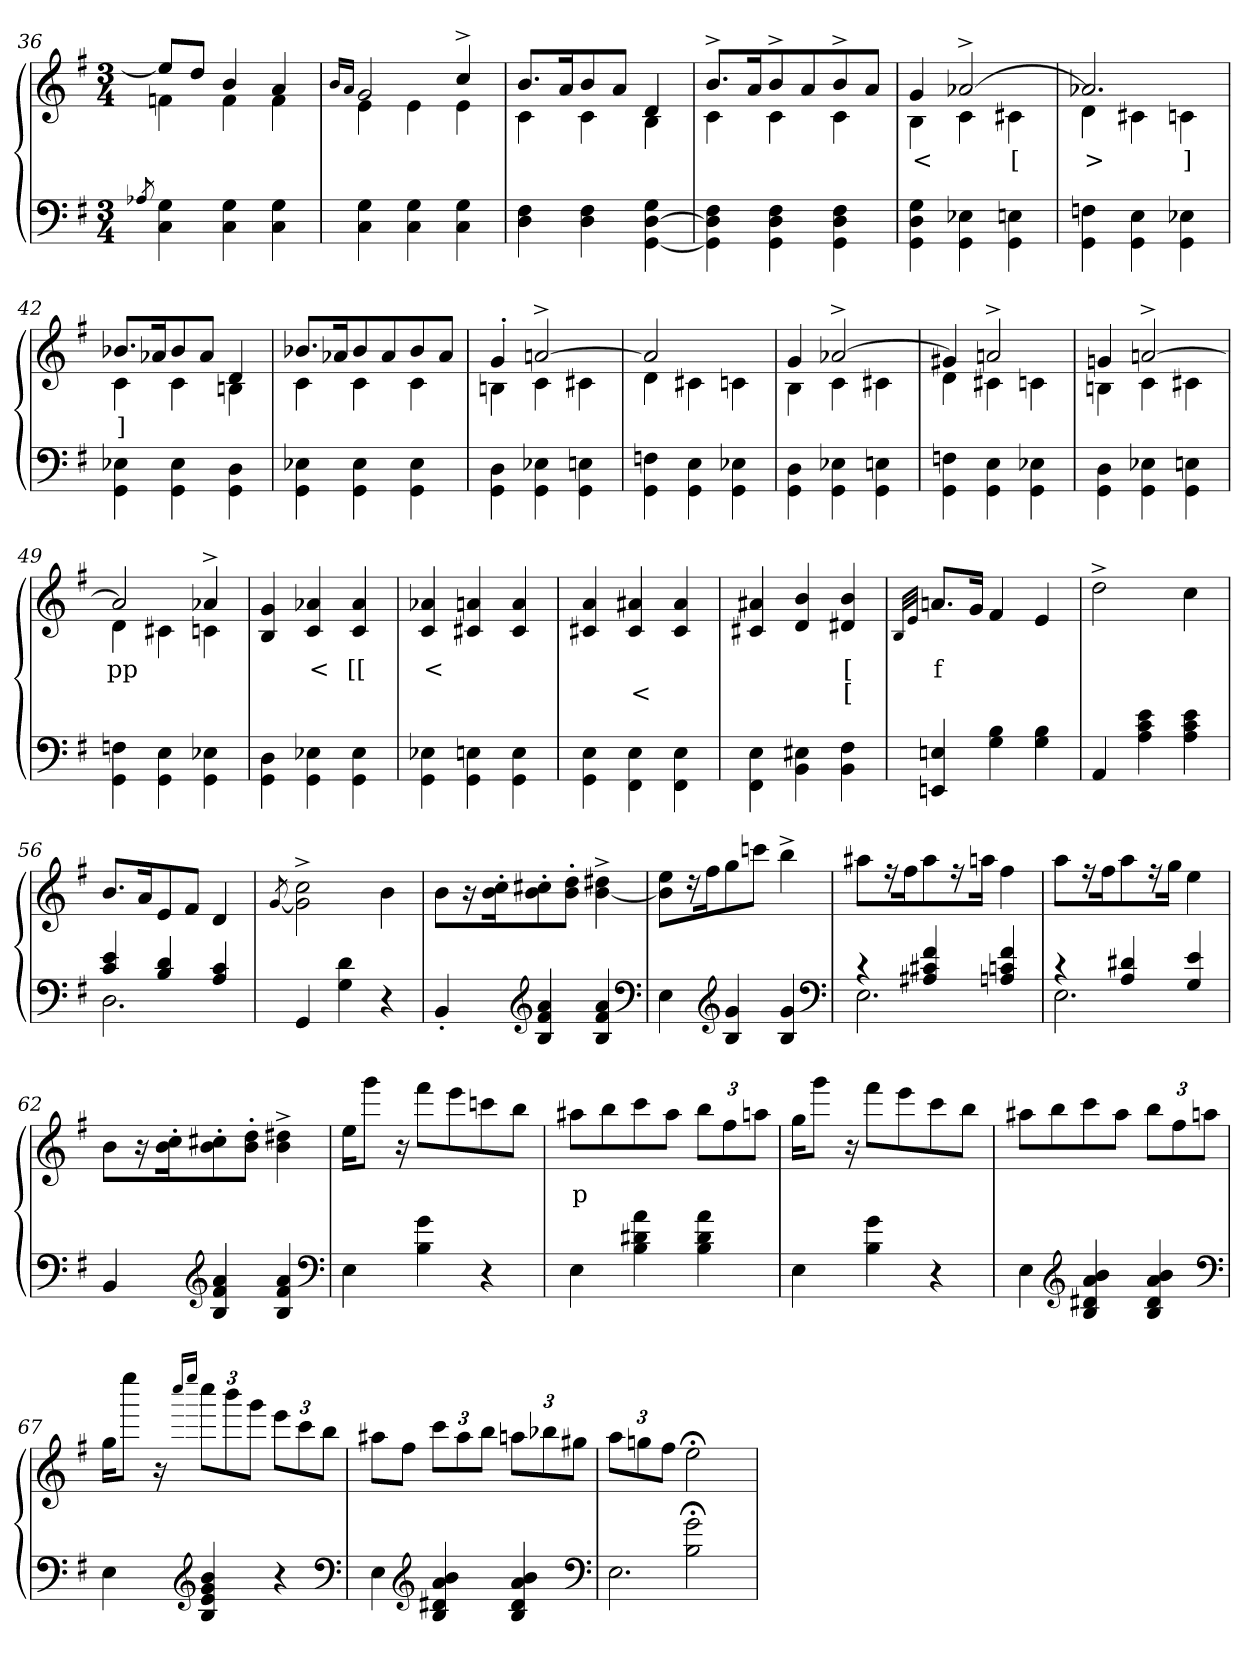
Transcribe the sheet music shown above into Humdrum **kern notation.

**kern	**kern	**text	**text
*part2	*part1	*part1	*part1
*staff2	*staff1	*staff1	*staff1
*clefF4	*clefG2	*	*
*k[f#]	*k[f#]	*	*
*M3/4	*M3/4	*	*
=36	=36	=36	=36
8qA-X/	.	.	.
*	*^	*	*
4G 4C]	8eeL]	4fn	.	.
.	8ddJ	.	.	.
4G 4C	4b	4f	.	.
4G 4C	4a	4f	.	.
=37	=37	=37	=37	=37
.	16qb/L	.	.	.
.	16qa/J	.	.	.
4G 4C	2g	4e	.	.
4G 4C	.	4e	.	.
4G 4C	4cc^>	4e	.	.
=38	=38	=38	=38	=38
4F# 4D	8.bL	4c	.	.
.	16a	.	.	.
4F# 4D	8b	4c	.	.
.	8aJ	.	.	.
4G [4D [4GG\	4d	4B	.	.
=39	=39	=39	=39	=39
4F# 4D] 4GG\]	8.b^>L	4c	.	.
.	16a	.	.	.
4F# 4D 4GG\	8b^>	4c	.	.
.	8a	.	.	.
4F# 4D 4GG\	8b^>	4c	.	.
.	8aJ	.	.	.
=40	=40	=40	=40	=40
4G 4D 4GG\	4g	4B	<	.
4E-X 4GG\	[2a-X^>	4c	.	.
4En 4GG\	.	4c#X	[	.
=41	=41	=41	=41	=41
4Fn 4GG\	2.a-X]	4d	>	.
4E 4GG\	.	4c#X	.	.
4E-X 4GG\	.	4cn	]	.
=42	=42	=42	=42	=42
4E-X 4GG\	8.b-XL	4c	]	.
.	16a-X	.	.	.
4E- 4GG\	8b-	4c	.	.
.	8a-J	.	.	.
4D 4GG\	4d	4Bn	.	.
=43	=43	=43	=43	=43
4E-X 4GG\	8.b-XL	4c	.	.
.	16a-X	.	.	.
4E- 4GG\	8b-	4c	.	.
.	8a-	.	.	.
4E- 4GG\	8b-	4c	.	.
.	8a-J	.	.	.
=44	=44	=44	=44	=44
4D 4GG\	4g'>	4Bn	.	.
4E-X 4GG\	[2an^>	4c	.	.
4En 4GG\	.	4c#X	.	.
=45	=45	=45	=45	=45
4Fn 4GG\	2a]	4d	.	.
4E 4GG\	.	4c#X	.	.
4E-X 4GG\	4ryy	4cn\	.	.
=46	=46	=46	=46	=46
4D 4GG\	4g	4B	.	.
4E-X 4GG\	[2a-X^>	4c	.	.
4En 4GG\	.	4c#X	.	.
=47	=47	=47	=47	=47
4Fn 4GG\	4g#X]	4d	.	.
4E 4GG\	2an^>	4c#X	.	.
4E-X 4GG\	.	4cn	.	.
=48	=48	=48	=48	=48
4D 4GG\	4gn	4Bn	.	.
4E-X 4GG\	[2an^>	4c	.	.
4En 4GG\	.	4c#X	.	.
=49	=49	=49	=49	=49
4Fn 4GG\	2a]	4d	pp	.
4E 4GG\	.	4c#X	.	.
4E-X 4GG\	4a-X^>	4cn	.	.
*	*v	*v	*	*
=50	=50	=50	=50
4D 4GG\	4g 4B	.	.
4E-X 4GG\	4a-X 4c	<	.
4E- 4GG\	4a- 4c	[[	.
=51	=51	=51	=51
4E-X 4GG\	4a-X 4c	<	.
4En 4GG\	4an 4c#X	.	.
4E 4GG\	4a 4c#	.	.
=52	=52	=52	=52
4E 4GG\	4a 4c#X	.	.
4E 4FF#\	4a#X 4c#	.	<
4E 4FF#\	4a# 4c#	.	.
=53	=53	=53	=53
4E 4FF#\	4a#X 4c#X	.	.
4E#X 4BB\	4b 4d	.	.
4F# 4BB	4b 4d#X	[	[
=54	=54	=54	=54
.	32qB/L	.	.
.	32qe/J	.	.
4En 4EEn	8.anL	f	.
.	16gJk	.	.
4B 4G	4f#	.	.
4B 4G	4e	.	.
=55	=55	=55	=55
4AA	2dd^>	.	.
4e 4c 4A	.	.	.
4e 4c 4A	4cc	.	.
=56	=56	=56	=56
*^	*	*	*
4e 4c	2.D	8.bL	.	.
.	.	16a	.	.
4d 4B	.	8e	.	.
.	.	8f#J	.	.
4c 4A	.	4d	.	.
*v	*v	*	*	*
=57	=57	=57	=57
.	[8qg/	.	.
4GG	2cc\^> 2g\]^>	.	.
4d 4G	.	.	.
4r	4b	.	.
=58	=58	=58	=58
4BB'>	8bL	.	.
.	16r	.	.
.	16cc'> 16b'>	.	.
*clefG2	*	*	*
4a 4f# 4B	8cc#X'> 8b'>	.	.
.	8dd'> 8b'>J	.	.
4a 4f# 4B	4dd#X^> [4b^>	.	.
*clefF4	*	*	*
=59	=59	=59	=59
4E	8ee 8b]L	.	.
.	16r	.	.
.	16ff#	.	.
*clefG2	*	*	*
4g 4B	8gg	.	.
.	8cccnJ	.	.
4g 4B	4bb^>	.	.
*clefF4	*	*	*
=60	=60	=60	=60
*^	*	*	*
4r	2.E	8aa#XL	.	.
.	.	16r	.	.
.	.	16ff#	.	.
4f# 4c#X 4A#X	.	8aa#	.	.
.	.	16r	.	.
.	.	16aanJk	.	.
4f# 4cn 4An	.	4ff#	.	.
=61	=61	=61	=61	=61
4r	2.E	8aaL	.	.
.	.	16r	.	.
.	.	16ff#	.	.
4d#X 4A	.	8aa	.	.
.	.	16r	.	.
.	.	16ggJk	.	.
4e 4G	.	4ee	.	.
*v	*v	*	*	*
=62	=62	=62	=62
4BB	8bL	.	.
.	16r	.	.
.	16cc'> 16b'>	.	.
*clefG2	*	*	*
4a 4f# 4B	8cc#X'> 8b'>	.	.
.	8dd'> 8b'>J	.	.
4a 4f# 4B	4dd#X^> 4b^>	.	.
*clefF4	*	*	*
=63	=63	=63	=63
4E	16eeKL	.	.
.	8gggJ	.	.
.	16r	.	.
4g 4B	8fff#L	.	.
.	8eee	.	.
4r	8cccn	.	.
.	8bbJ	.	.
=64	=64	=64	=64
4E	8aa#XL	p	.
.	8bb	.	.
4a 4d#X 4B	8ccc	.	.
.	8aa#J	.	.
4a 4d# 4B	12bbL	.	.
.	12ff#	.	.
.	12aanJ	.	.
=65	=65	=65	=65
4E	16ggKL	.	.
.	8gggJ	.	.
.	16r	.	.
4g 4B	8fff#L	.	.
.	8eee	.	.
4r	8ccc	.	.
.	8bbJ	.	.
=66	=66	=66	=66
4E	8aa#XL	.	.
.	8bb	.	.
*clefG2	*	*	*
4b 4a 4d#X 4B	8ccc	.	.
.	8aa#J	.	.
4b 4a 4d# 4B	12bbL	.	.
.	12ff#	.	.
.	12aanJ	.	.
*clefF4	*	*	*
=67	=67	=67	=67
4E	16ggKL	.	.
.	8eeeeJ	.	.
.	16r	.	.
*clefG2	*	*	*
.	16qcccc/L	.	.
.	16qeeee/J	.	.
4b 4g 4e 4B	12ccccL	.	.
.	12bbb	.	.
.	12gggJ	.	.
4r	12eeeL	.	.
.	12ccc	.	.
.	12bbJ	.	.
*clefF4	*	*	*
=68	=68	=68	=68
4E	8aa#XL	.	.
.	8ff#J	.	.
*clefG2	*	*	*
4b 4a 4d#X 4B	12cccL	.	.
.	12aa#	.	.
.	12bbJ	.	.
4b 4a 4d# 4B	12aanL	.	.
.	12bb-X	.	.
.	12gg#XJ	.	.
*clefF4	*	*	*
=69	=69	=69	=69
*^	*	*	*
4ryy	2.E	12aaL	.	.
.	.	12ggn	.	.
.	.	12ff#J	.	.
2g;< 2B\;<	.	2ee;<	.	.
*v	*v	*	*	*
=	=	=	=
*-	*-	*-	*-
